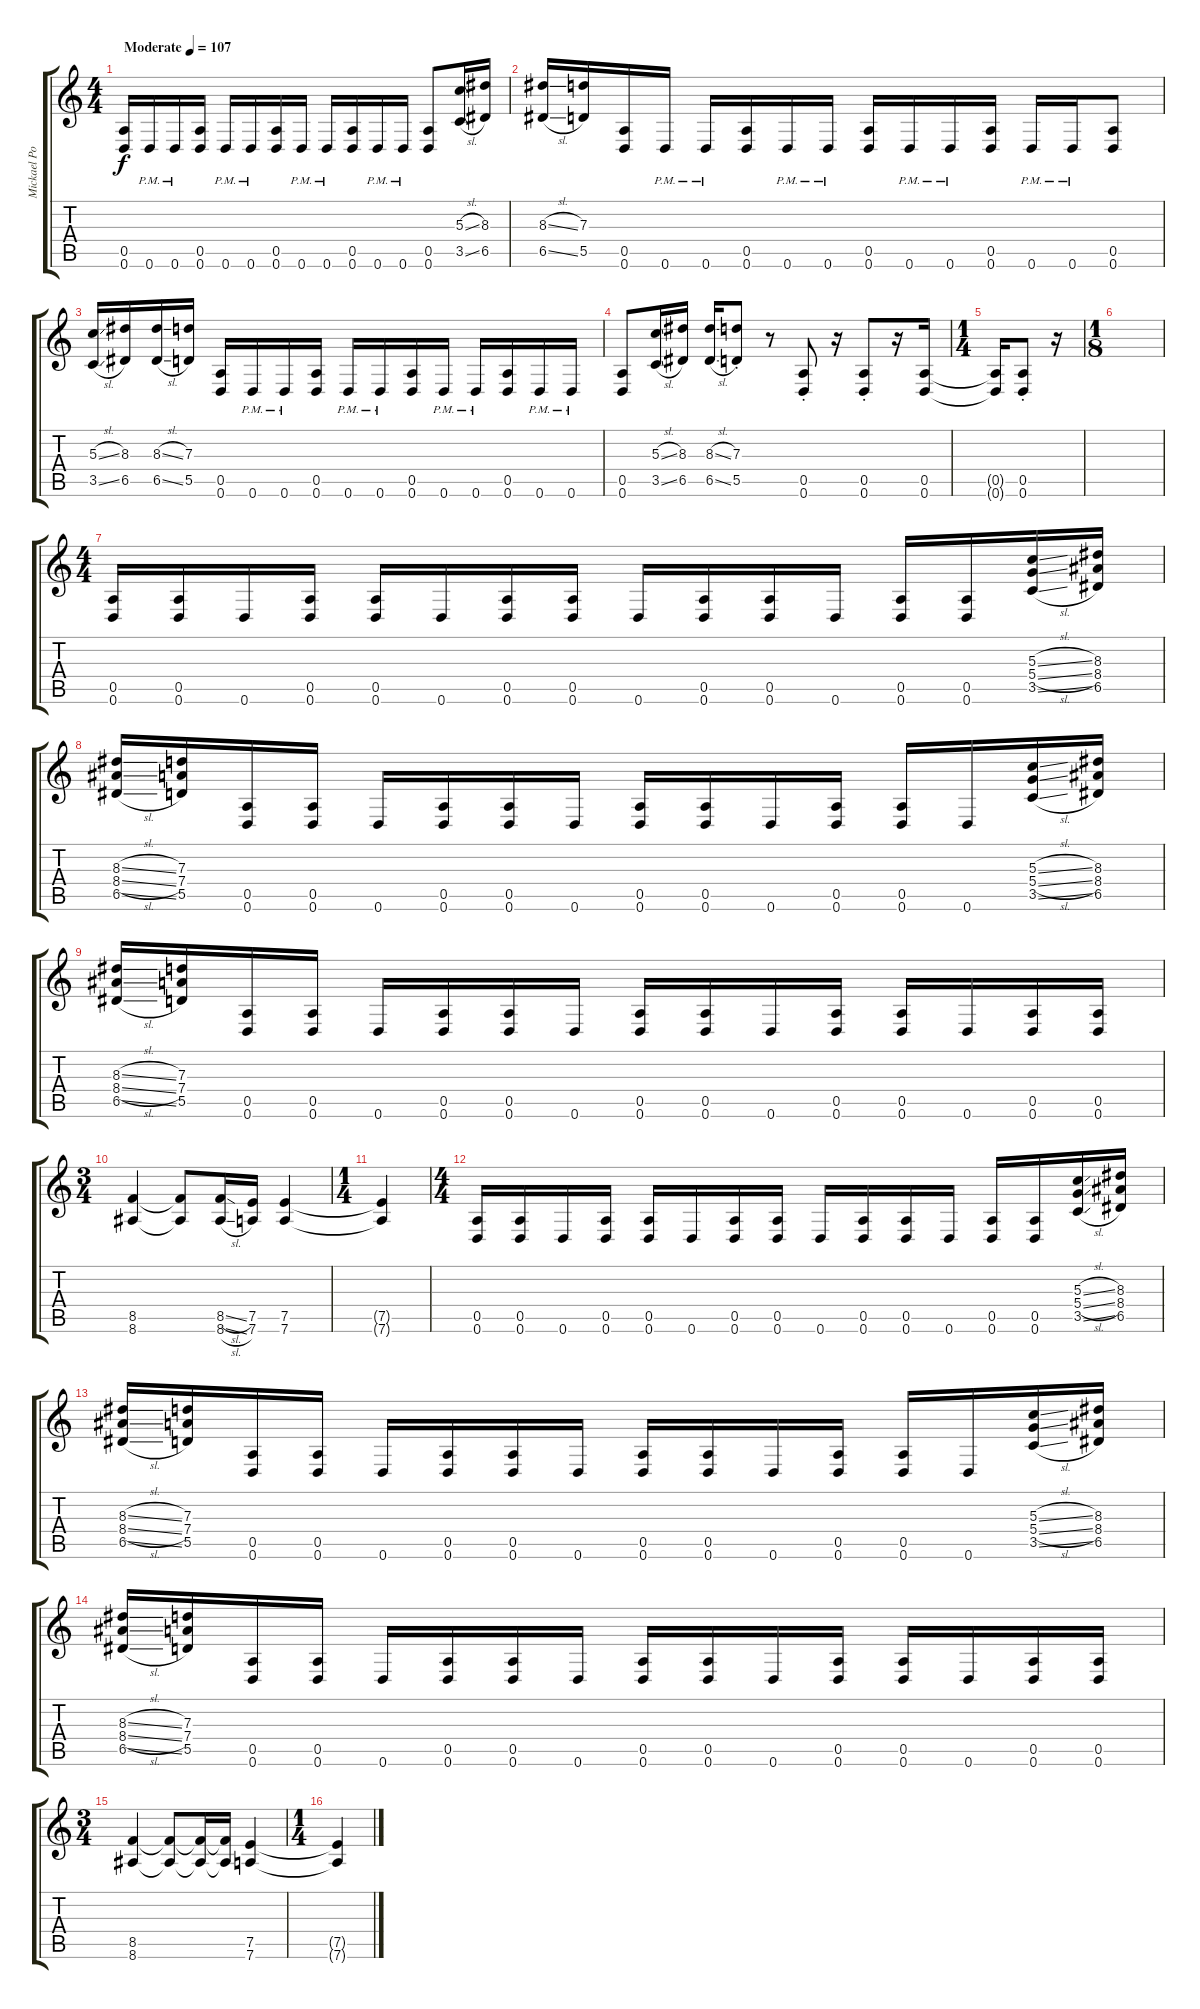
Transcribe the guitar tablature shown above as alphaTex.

\track ("Mickael Poulsen (Rythm guitar)" "Mickael Po") {instrument distortionguitar}
\staff {score tabs}
\tuning (E4 B3 G3 D3 A2 D2) {hide}
\ts (4 4)
\tempo (107 "Moderate")
\clef g2
\ks c
(0.5 0.6).16{dy f instrument distortionguitar} 0.6{pm}.16 0.6{pm}.16 (0.5 0.6).16 0.6{pm}.16 0.6{pm}.16 (0.5 0.6).16 0.6{pm}.16 0.6{pm}.16 (0.5 0.6).16 0.6{pm}.16 0.6{pm}.16 (0.5 0.6).8 (5.3{sl} 3.5{sl}).16 (8.3 6.5).16 |
(8.3{sl} 6.5{sl}).16 (7.3 5.5).16 (0.5 0.6).16 0.6{pm}.16 0.6{pm}.16 (0.5 0.6).16 0.6{pm}.16 0.6{pm}.16 (0.5 0.6).16 0.6{pm}.16 0.6{pm}.16 (0.5 0.6).16 0.6{pm}.16 0.6{pm}.16 (0.5 0.6).8 |
(5.3{sl} 3.5{sl}).16 (8.3 6.5).16 (8.3{sl} 6.5{sl}).16 (7.3 5.5).16 (0.5 0.6).16 0.6{pm}.16 0.6{pm}.16 (0.5 0.6).16 0.6{pm}.16 0.6{pm}.16 (0.5 0.6).16 0.6{pm}.16 0.6{pm}.16 (0.5 0.6).16 0.6{pm}.16 0.6{pm}.16 |
(0.5 0.6).8 (5.3{sl} 3.5{sl}).16 (8.3 6.5).16 (8.3{sl} 6.5{sl}).16 (7.3{st} 5.5{st}).8 r.8 (0.5{st} 0.6{st}).8 r.16 (0.5{st} 0.6{st}).8 r.16 (0.5 0.6).16 |
\ts (1 4)
(0.5{t} 0.6{t}).16 (0.5{st} 0.6{st}).8 r.16 |
\ts (1 8)
|
\ts (4 4)
(0.5 0.6).16 (0.5 0.6).16 0.6.16 (0.5 0.6).16 (0.5 0.6).16 0.6.16 (0.5 0.6).16 (0.5 0.6).16 0.6.16 (0.5 0.6).16 (0.5 0.6).16 0.6.16 (0.5 0.6).16 (0.5 0.6).16 (5.3{sl} 5.4{sl} 3.5{sl}).16 (8.3 8.4 6.5).16 |
(8.3{sl} 8.4{sl} 6.5{sl}).16 (7.3 7.4 5.5).16 (0.5 0.6).16 (0.5 0.6).16 0.6.16 (0.5 0.6).16 (0.5 0.6).16 0.6.16 (0.5 0.6).16 (0.5 0.6).16 0.6.16 (0.5 0.6).16 (0.5 0.6).16 0.6.16 (5.3{sl} 5.4{sl} 3.5{sl}).16 (8.3 8.4 6.5).16 |
(8.3{sl} 8.4{sl} 6.5{sl}).16 (7.3 7.4 5.5).16 (0.5 0.6).16 (0.5 0.6).16 0.6.16 (0.5 0.6).16 (0.5 0.6).16 0.6.16 (0.5 0.6).16 (0.5 0.6).16 0.6.16 (0.5 0.6).16 (0.5 0.6).16 0.6.16 (0.5 0.6).16 (0.5 0.6).16 |
\ts (3 4)
(8.5 8.6).4 (8.5{t} 8.6{t}).8 (8.5{sl} 8.6{sl}).16 (7.5 7.6).16 (7.5 7.6).4 |
\ts (1 4)
(7.5{t} 7.6{t}).4 |
\ts (4 4)
(0.5 0.6).16 (0.5 0.6).16 0.6.16 (0.5 0.6).16 (0.5 0.6).16 0.6.16 (0.5 0.6).16 (0.5 0.6).16 0.6.16 (0.5 0.6).16 (0.5 0.6).16 0.6.16 (0.5 0.6).16 (0.5 0.6).16 (5.3{sl} 5.4{sl} 3.5{sl}).16 (8.3 8.4 6.5).16 |
(8.3{sl} 8.4{sl} 6.5{sl}).16 (7.3 7.4 5.5).16 (0.5 0.6).16 (0.5 0.6).16 0.6.16 (0.5 0.6).16 (0.5 0.6).16 0.6.16 (0.5 0.6).16 (0.5 0.6).16 0.6.16 (0.5 0.6).16 (0.5 0.6).16 0.6.16 (5.3{sl} 5.4{sl} 3.5{sl}).16 (8.3 8.4 6.5).16 |
(8.3{sl} 8.4{sl} 6.5{sl}).16 (7.3 7.4 5.5).16 (0.5 0.6).16 (0.5 0.6).16 0.6.16 (0.5 0.6).16 (0.5 0.6).16 0.6.16 (0.5 0.6).16 (0.5 0.6).16 0.6.16 (0.5 0.6).16 (0.5 0.6).16 0.6.16 (0.5 0.6).16 (0.5 0.6).16 |
\ts (3 4)
(8.5 8.6).4 (8.5{t} 8.6{t}).8 (8.5{t} 8.6{t}).16 (8.5{t} 8.6{t}).16 (7.5 7.6).4 |
\ts (1 4)
(7.5{t} 7.6{t}).4
